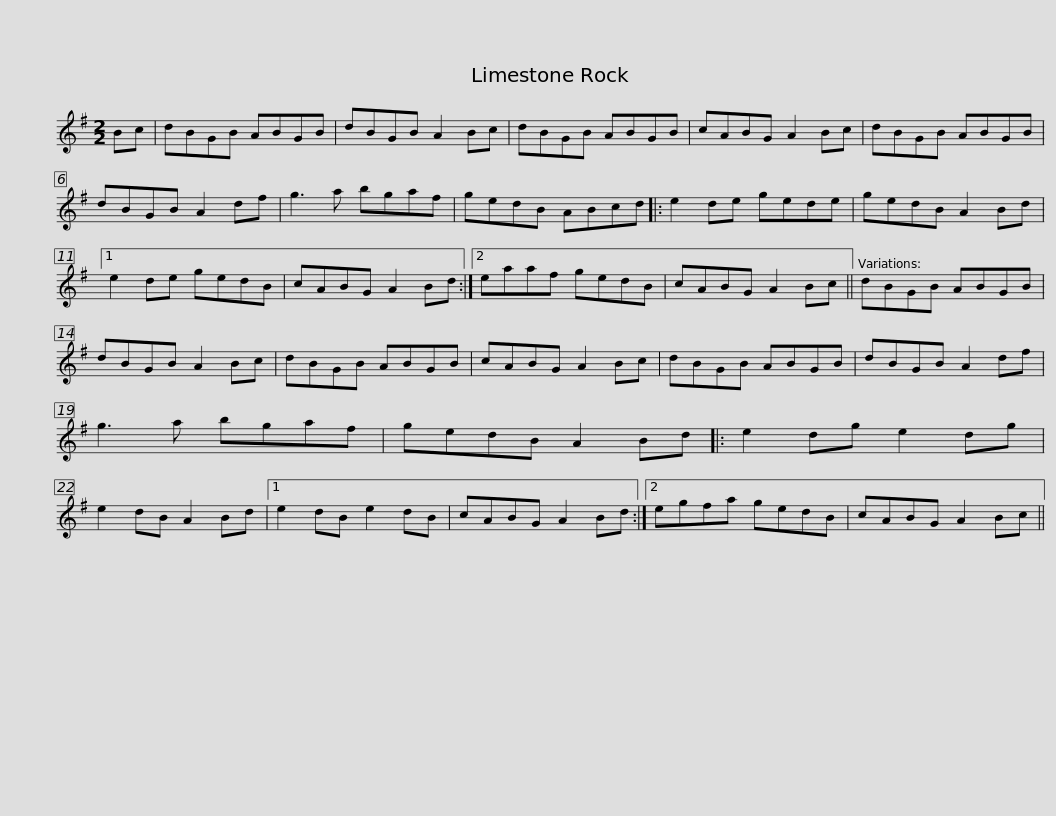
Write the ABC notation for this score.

X:1
L:1/8
M:2/2
I:linebreak $
K:G
V:1 treble
V:1
 Bc | dBGB ABGB | dBGB A2 Bc | dBGB ABGB | cABG A2 Bc | %5
 dBGB ABGB |$ dBGB A2 df | g3 a bgaf | gedB ABcd |: e2 de gede | %10
 gedB A2 Bd |1 e2 de gedB |$ cABG A2 Bd :|2 eaaf gedB | cABG A2 Bc || %15
 dBGB ABGB | dBGB A2 Bc | dBGB ABGB |$ cABG A2 Bc | dBGB ABGB | %20
 dBGB A2 df | g3 a bgaf | gedB A2 Bd |: e2 dg e2 dg |$ e2 dB A2 Bd |1 %25
 e2 dB e2 dB | cABG A2 Bd :|2 egfa gedB | cABG A2 Bc || %29
